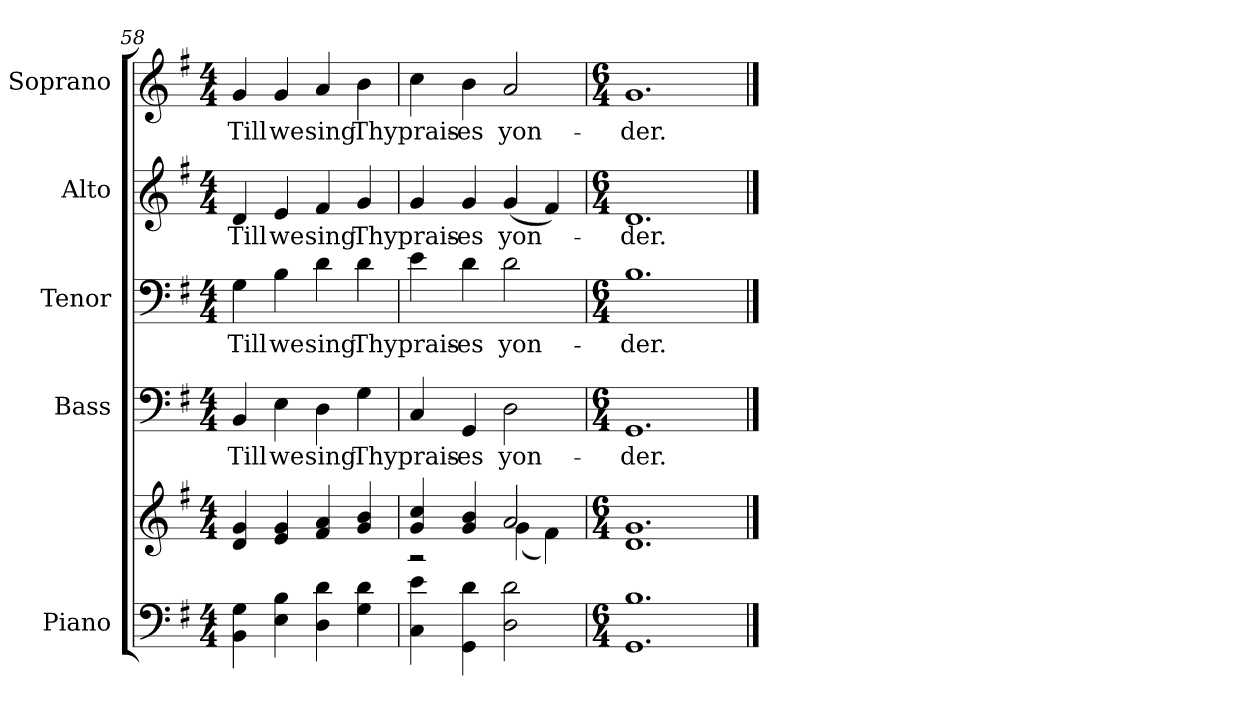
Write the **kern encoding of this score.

**kern	**kern	**kern	**text	**kern	**text	**kern	**text	**kern	**text
*part5	*part5	*part4	*part4	*part3	*part3	*part2	*part2	*part1	*part1
*staff6	*staff5	*staff4	*staff4	*staff3	*staff3	*staff2	*staff2	*staff1	*staff1
*I"Piano	*	*I"Bass	*	*I"Tenor	*	*I"Alto	*	*I"Soprano	*
*I'Pno.	*	*I'B.	*	*I'T.	*	*I'A.	*	*I'S.	*
!!LO:PB:g=z
*clefF4	*clefG2	*clefF4	*	*clefF4	*	*clefG2	*	*clefG2	*
*k[f#]	*k[f#]	*k[f#]	*	*k[f#]	*	*k[f#]	*	*k[f#]	*
*G:	*G:	*G:	*	*G:	*	*G:	*	*G:	*
*M4/4	*M4/4	*M4/4	*	*M4/4	*	*M4/4	*	*M4/4	*
=58	=58	=58	=58	=58	=58	=58	=58	=58	=58
!	!	!	!LO:LY:b:color=#000000	!	!	!	!	!	!
!	!	!	!	!	!LO:LY:b:color=#000000	!	!	!	!
!	!	!	!	!	!	!	!LO:LY:b:color=#000000	!	!
!	!	!	!	!	!	!	!	!	!LO:LY:b:color=#000000
4BBi\ 4Gi	4di/ 4gi	4BBi/	Till	4Gi\	Till	4di/	Till	4gi/	Till
!	!	!	!LO:LY:b:color=#000000	!	!	!	!	!	!
!	!	!	!	!	!LO:LY:b:color=#000000	!	!	!	!
!	!	!	!	!	!	!	!LO:LY:b:color=#000000	!	!
!	!	!	!	!	!	!	!	!	!LO:LY:b:color=#000000
4Ei\ 4Bi	4ei/ 4gi	4Ei\	we	4Bi\	we	4ei/	we	4gi/	we
!	!	!	!LO:LY:b:color=#000000	!	!	!	!	!	!
!	!	!	!	!	!LO:LY:b:color=#000000	!	!	!	!
!	!	!	!	!	!	!	!LO:LY:b:color=#000000	!	!
!	!	!	!	!	!	!	!	!	!LO:LY:b:color=#000000
4Di\ 4di	4f#i/ 4ai	4Di\	sing	4di\	sing	4f#i/	sing	4ai/	sing
!	!	!	!LO:LY:b:color=#000000	!	!	!	!	!	!
!	!	!	!	!	!LO:LY:b:color=#000000	!	!	!	!
!	!	!	!	!	!	!	!LO:LY:b:color=#000000	!	!
!	!	!	!	!	!	!	!	!	!LO:LY:b:color=#000000
4Gi\ 4di	4gi/ 4bi	4Gi\	Thy	4di\	Thy	4gi/	Thy	4bi\	Thy
=59	=59	=59	=59	=59	=59	=59	=59	=59	=59
*	*^	*	*	*	*	*	*	*	*
!	!	!	!	!LO:LY:b:color=#000000	!	!	!	!	!	!
!	!	!	!	!	!	!LO:LY:b:color=#000000	!	!	!	!
!	!	!	!	!	!	!	!	!LO:LY:b:color=#000000	!	!
!	!	!	!	!	!	!	!	!	!	!LO:LY:b:color=#000000
4Ci\ 4ei	4gi/ 4cci	2r	4Ci/	prais-	4ei\	prais-	4gi/	prais-	4cci\	prais-
!	!	!	!	!LO:LY:b:color=#000000	!	!	!	!	!	!
!	!	!	!	!	!	!LO:LY:b:color=#000000	!	!	!	!
!	!	!	!	!	!	!	!	!LO:LY:b:color=#000000	!	!
!	!	!	!	!	!	!	!	!	!	!LO:LY:b:color=#000000
4GGi\ 4di	4gi/ 4bi	.	4GGi/	-es	4di\	-es	4gi/	-es	4bi\	-es
!	!	!	!	!LO:LY:b:color=#000000	!	!	!	!	!	!
!	!	!	!	!	!	!LO:LY:b:color=#000000	!	!	!	!
!	!	!	!	!	!	!	!	!LO:LY:b:color=#000000	!	!
!	!	!	!	!	!	!	!	!	!	!LO:LY:b:color=#000000
2Di\ 2di	2ai/	(4gi\	2Di\	yon-	2di\	yon-	(4gi/	yon-	2ai/	yon-
.	.	4f#i\)	.	.	.	.	4f#i/)	.	.	.
*	*v	*v	*	*	*	*	*	*	*	*
!!LO:PB:g=z
=60	=60	=60	=60	=60	=60	=60	=60	=60	=60
*M6/4	*M6/4	*M6/4	*	*M6/4	*	*M6/4	*	*M6/4	*
*	*^	*	*	*	*	*	*	*	*
!	!	!	!	!LO:LY:b:color=#000000	!	!	!	!	!	!
*	*v	*v	*	*	*	*	*	*	*	*
*	*^	*	*	*	*	*	*	*	*
!	!	!	!	!	!	!LO:LY:b:color=#000000	!	!	!	!
*	*v	*v	*	*	*	*	*	*	*	*
*	*^	*	*	*	*	*	*	*	*
!	!	!	!	!	!	!	!	!LO:LY:b:color=#000000	!	!
*	*v	*v	*	*	*	*	*	*	*	*
*	*^	*	*	*	*	*	*	*	*
!	!	!	!	!	!	!	!	!	!	!LO:LY:b:color=#000000
*	*v	*v	*	*	*	*	*	*	*	*
1.GGi 1.Bi	1.di 1.gi	1.GGi	-der.	1.Bi	-der.	1.di	-der.	1.gi	-der.
==	==	==	==	==	==	==	==	==	==
*-	*-	*-	*-	*-	*-	*-	*-	*-	*-
